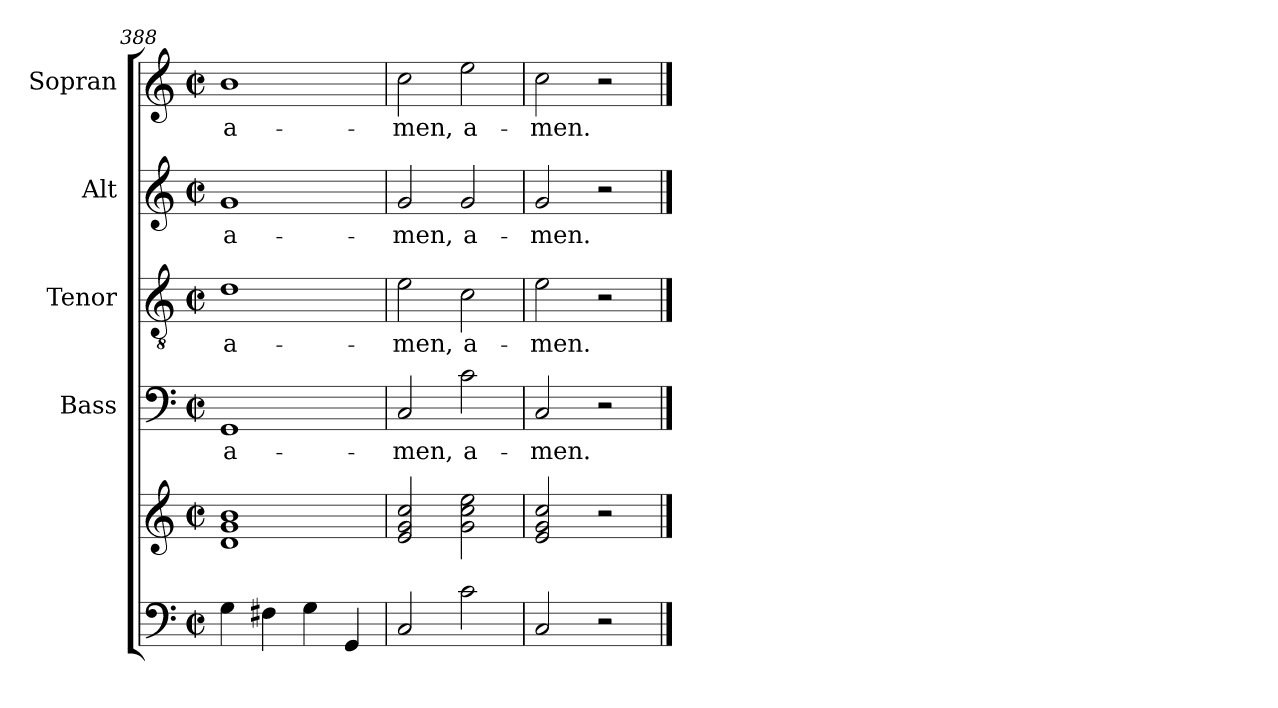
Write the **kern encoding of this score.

**kern	**kern	**kern	**text	**kern	**text	**kern	**text	**kern	**text
*part5	*part5	*part4	*part4	*part3	*part3	*part2	*part2	*part1	*part1
*staff6	*staff5	*staff4	*staff4	*staff3	*staff3	*staff2	*staff2	*staff1	*staff1
*	*	*I"Bass	*	*I"Tenor	*	*I"Alt	*	*I"Sopran	*
*	*	*I'B.	*	*I'T.	*	*I'A.	*	*I'S.	*
*clefF4	*clefG2	*clefF4	*	*clefGv2	*	*clefG2	*	*clefG2	*
*k[]	*k[]	*k[]	*	*k[]	*	*k[]	*	*k[]	*
*C:	*C:	*C:	*	*C:	*	*C:	*	*C:	*
*M2/2	*M2/2	*M2/2	*	*M2/2	*	*M2/2	*	*M2/2	*
*met(c|)	*met(c|)	*met(c|)	*	*met(c|)	*	*met(c|)	*	*met(c|)	*
=388	=388	=388	=388	=388	=388	=388	=388	=388	=388
!	!	!	!LO:LY:b	!	!LO:LY:b	!	!LO:LY:b	!	!LO:LY:b
4G\	1d 1g 1b	1GG	a-	1d	a-	1g	a-	1b	a-
4F#X\	.	.	.	.	.	.	.	.	.
4G\	.	.	.	.	.	.	.	.	.
4GG/	.	.	.	.	.	.	.	.	.
=389	=389	=389	=389	=389	=389	=389	=389	=389	=389
!	!	!	!LO:LY:b	!	!LO:LY:b	!	!LO:LY:b	!	!LO:LY:b
2C/	2e/ 2g/ 2cc/	2C/	-men,	2e\	-men,	2g/	-men,	2cc\	-men,
!	!	!	!LO:LY:b	!	!LO:LY:b	!	!LO:LY:b	!	!LO:LY:b
2c\	2g\ 2cc\ 2ee\	2c\	a-	2c\	a-	2g/	a-	2ee\	a-
=390	=390	=390	=390	=390	=390	=390	=390	=390	=390
!	!	!	!LO:LY:b	!	!LO:LY:b	!	!LO:LY:b	!	!LO:LY:b
2C/	2e/ 2g/ 2cc/	2C/	-men.	2e\	-men.	2g/	-men.	2cc\	-men.
2r	2r	2r	.	2r	.	2r	.	2r	.
==	==	==	==	==	==	==	==	==	==
*-	*-	*-	*-	*-	*-	*-	*-	*-	*-
